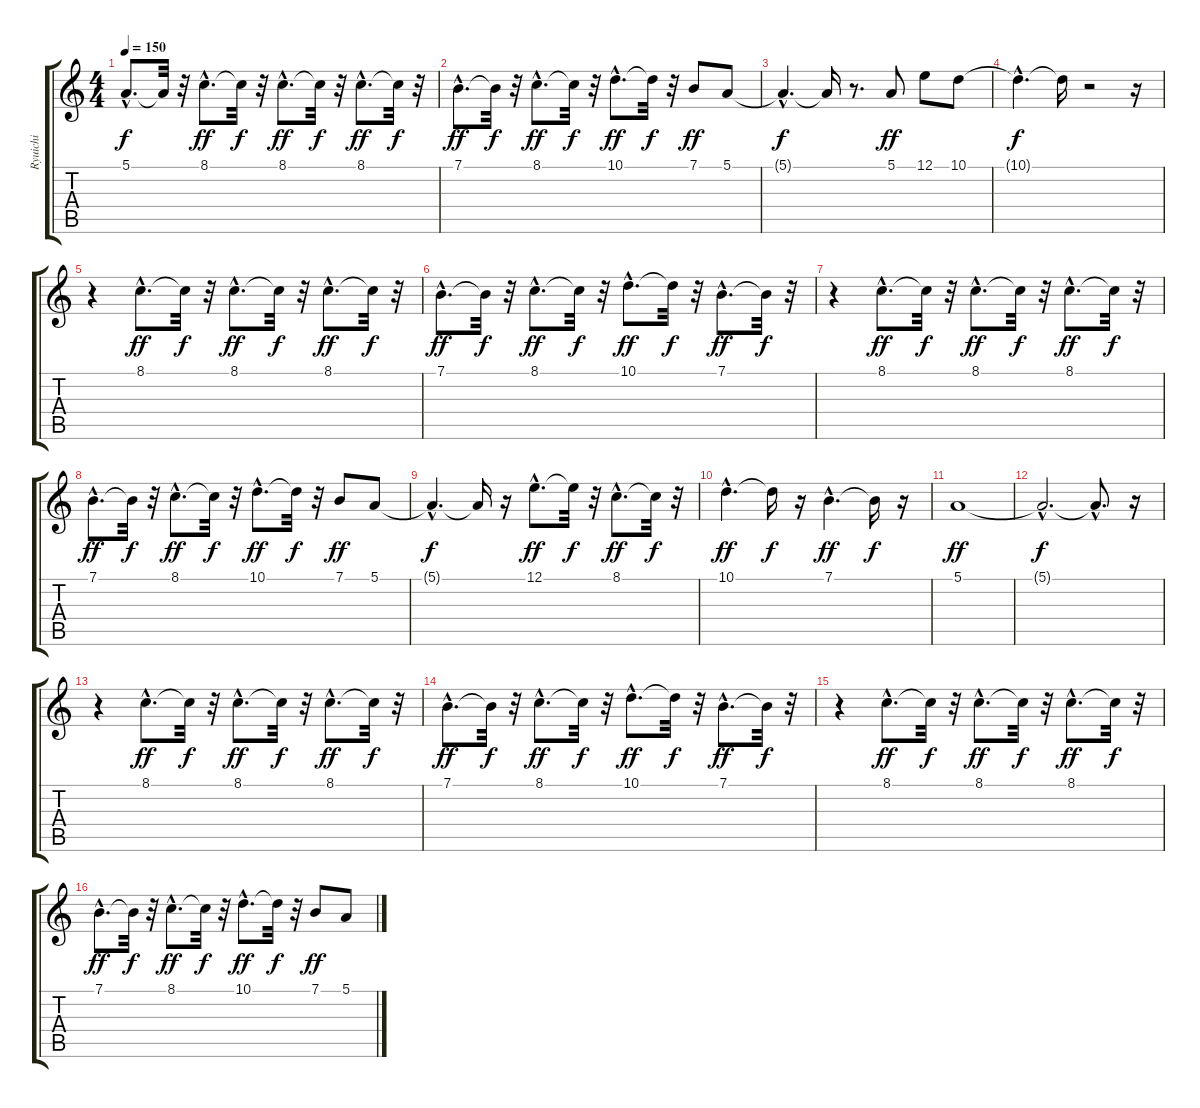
\track ("Ryuichi" "Ryuichi") {instrument altosax}
\staff {score tabs}
\tuning (E4 B3 G3 D3 A2 E2) {hide}
\ts (4 4)
\tempo 150
\clef g2
\ks c
5.1{hac t}.8{d dy f} 5.1{t}.32 r.32 8.1{hac}.8{d dy ff} 8.1{t}.32{dy f} r.32 8.1{hac}.8{d dy ff} 8.1{t}.32{dy f} r.32 8.1{hac}.8{d dy ff} 8.1{t}.32{dy f} r.32 |
7.1{hac}.8{d dy ff} 7.1{t}.32{dy f} r.32 8.1{hac}.8{d dy ff} 8.1{t}.32{dy f} r.32 10.1{hac}.8{d dy ff} 10.1{t}.32{dy f} r.32 7.1.8{dy ff} 5.1.8 |
5.1{hac t}.4{d dy f} 5.1{t}.16 r.8{d} 5.1.8{dy ff} 12.1.8 10.1.8 |
10.1{hac t}.4{d dy f} 10.1{t}.16 r.2 r.16 |
r.4 8.1{hac}.8{d dy ff} 8.1{t}.32{dy f} r.32 8.1{hac}.8{d dy ff} 8.1{t}.32{dy f} r.32 8.1{hac}.8{d dy ff} 8.1{t}.32{dy f} r.32 |
7.1{hac}.8{d dy ff} 7.1{t}.32{dy f} r.32 8.1{hac}.8{d dy ff} 8.1{t}.32{dy f} r.32 10.1{hac}.8{d dy ff} 10.1{t}.32{dy f} r.32 7.1{hac}.8{d dy ff} 7.1{t}.32{dy f} r.32 |
r.4 8.1{hac}.8{d dy ff} 8.1{t}.32{dy f} r.32 8.1{hac}.8{d dy ff} 8.1{t}.32{dy f} r.32 8.1{hac}.8{d dy ff} 8.1{t}.32{dy f} r.32 |
7.1{hac}.8{d dy ff} 7.1{t}.32{dy f} r.32 8.1{hac}.8{d dy ff} 8.1{t}.32{dy f} r.32 10.1{hac}.8{d dy ff} 10.1{t}.32{dy f} r.32 7.1.8{dy ff} 5.1.8 |
5.1{hac t}.4{d dy f} 5.1{t}.16 r.16 12.1{hac}.8{d dy ff} 12.1{t}.32{dy f} r.32 8.1{hac}.8{d dy ff} 8.1{t}.32{dy f} r.32 |
10.1{hac}.4{d dy ff} 10.1{t}.16{dy f} r.16 7.1{hac}.4{d dy ff} 7.1{t}.16{dy f} r.16 |
5.1.1{dy ff} |
5.1{hac t}.2{d dy f} 5.1{hac t}.8{d} r.16 |
r.4 8.1{hac}.8{d dy ff} 8.1{t}.32{dy f} r.32 8.1{hac}.8{d dy ff} 8.1{t}.32{dy f} r.32 8.1{hac}.8{d dy ff} 8.1{t}.32{dy f} r.32 |
7.1{hac}.8{d dy ff} 7.1{t}.32{dy f} r.32 8.1{hac}.8{d dy ff} 8.1{t}.32{dy f} r.32 10.1{hac}.8{d dy ff} 10.1{t}.32{dy f} r.32 7.1{hac}.8{d dy ff} 7.1{t}.32{dy f} r.32 |
r.4 8.1{hac}.8{d dy ff} 8.1{t}.32{dy f} r.32 8.1{hac}.8{d dy ff} 8.1{t}.32{dy f} r.32 8.1{hac}.8{d dy ff} 8.1{t}.32{dy f} r.32 |
7.1{hac}.8{d dy ff} 7.1{t}.32{dy f} r.32 8.1{hac}.8{d dy ff} 8.1{t}.32{dy f} r.32 10.1{hac}.8{d dy ff} 10.1{t}.32{dy f} r.32 7.1.8{dy ff} 5.1.8
